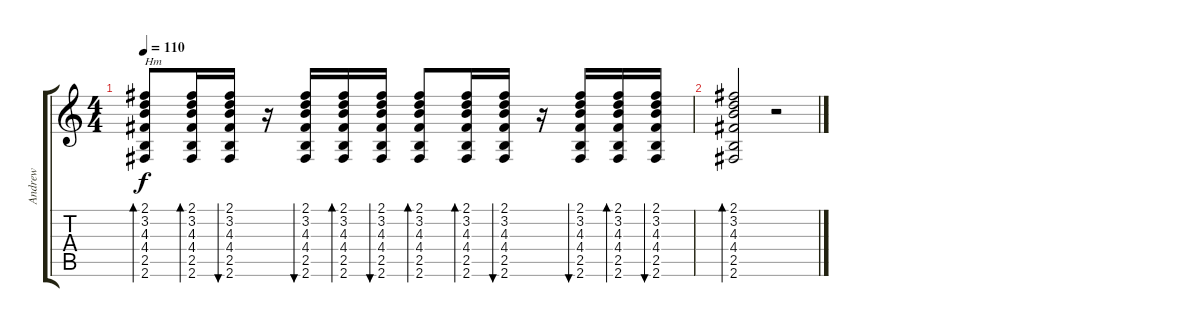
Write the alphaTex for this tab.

\track ("Andrew" "Andrew") {instrument acousticguitarnylon}
\staff {score tabs}
\tuning (E4 B3 G3 D3 A2 E2) {hide}
\ts (4 4)
\tempo 110
\clef g2
\ks c
(2.1 3.2 4.3 4.4 2.5 2.6).8{bd 30 txt "Hm" dy f} (2.1 3.2 4.3 4.4 2.5 2.6).16{bd 30} (2.1 3.2 4.3 4.4 2.5 2.6).16{bu 30} r.16 (2.1 3.2 4.3 4.4 2.5 2.6).16{bu 30} (2.1 3.2 4.3 4.4 2.5 2.6).16{bd 30} (2.1 3.2 4.3 4.4 2.5 2.6).16{bu 30} (2.1 3.2 4.3 4.4 2.5 2.6).8{bd 30} (2.1 3.2 4.3 4.4 2.5 2.6).16{bd 30} (2.1 3.2 4.3 4.4 2.5 2.6).16{bu 30} r.16 (2.1 3.2 4.3 4.4 2.5 2.6).16{bu 30} (2.1 3.2 4.3 4.4 2.5 2.6).16{bd 30} (2.1 3.2 4.3 4.4 2.5 2.6).16{bu 30} |
(2.1 3.2 4.3 4.4 2.5 2.6).2{bd 30} r.2
